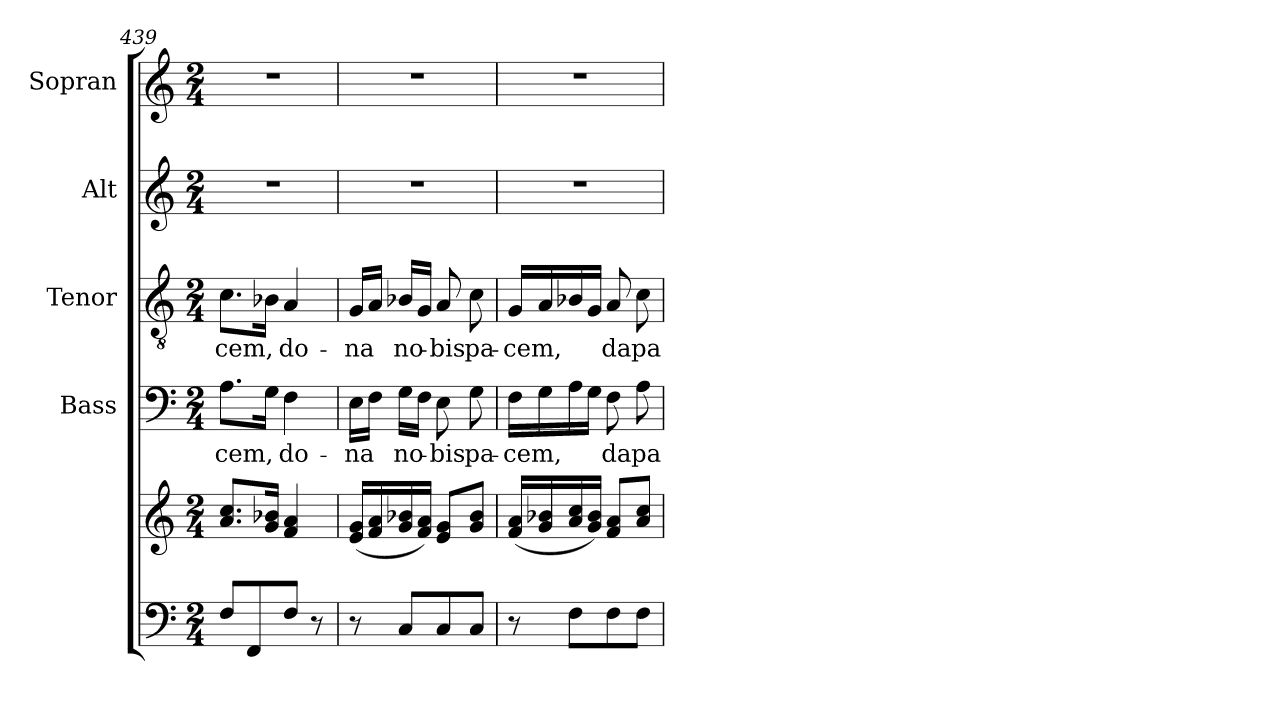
**kern	**kern	**kern	**text	**kern	**text	**kern	**kern
*part5	*part5	*part4	*part4	*part3	*part3	*part2	*part1
*staff6	*staff5	*staff4	*staff4	*staff3	*staff3	*staff2	*staff1
*	*	*I"Bass	*	*I"Tenor	*	*I"Alt	*I"Sopran
*	*	*I'B.	*	*I'T.	*	*I'A.	*I'S.
*clefF4	*clefG2	*clefF4	*	*clefGv2	*	*clefG2	*clefG2
*k[]	*k[]	*k[]	*	*k[]	*	*k[]	*k[]
*C:	*C:	*C:	*	*C:	*	*C:	*C:
*M2/4	*M2/4	*M2/4	*	*M2/4	*	*M2/4	*M2/4
=439	=439	=439	=439	=439	=439	=439	=439
!	!	!	!LO:LY:b	!	!LO:LY:b	!	!
8F/L	8.a/ 8.cc/L	8.A\L	-cem,	8.c\L	-cem,	2r	2r
8FF/	.	.	.	.	.	.	.
.	16g/ 16b-X/Jk	16G\Jk	.	16B-X\Jk	.	.	.
!	!	!	!LO:LY:b	!	!LO:LY:b	!	!
8F/J	4f/ 4a/	4F\	do-	4A/	do-	.	.
8r	.	.	.	.	.	.	.
=440	=440	=440	=440	=440	=440	=440	=440
!	!	!	!LO:LY:b	!	!LO:LY:b	!	!
8r	(<16e/ 16g/LL	16E\LL	-na	16G/LL	-na	2r	2r
.	16f/ 16a/	16F\JJ	.	16A/JJ	.	.	.
!	!	!	!LO:LY:b	!	!LO:LY:b	!	!
8C/L	16g/ 16b-X/	16G\LL	no-	16B-X/LL	no-	.	.
.	16f/ 16a/JJ)	16F\JJ	.	16G/JJ	.	.	.
!	!	!	!LO:LY:b	!	!LO:LY:b	!	!
8C/	8e/ 8g/L	8E\	-bis	8A/	-bis	.	.
!	!	!	!LO:LY:b	!	!LO:LY:b	!	!
8C/J	8g/ 8b-/J	8G\	pa-	8c\	pa-	.	.
=441	=441	=441	=441	=441	=441	=441	=441
!	!	!	!LO:LY:b	!	!LO:LY:b	!	!
8r	(<16f/ 16a/LL	16F\LL	-cem,	16G/LL	-cem,	2r	2r
.	16g/ 16b-X/	16G\	.	16A/	.	.	.
8F\L	16a/ 16cc/	16A\	.	16B-X/	.	.	.
.	16g/ 16b-/JJ)	16G\JJ	.	16G/JJ	.	.	.
!	!	!	!LO:LY:b	!	!LO:LY:b	!	!
8F\	8f/ 8a/L	8F\	da	8A/	da	.	.
!	!	!	!LO:LY:b	!	!LO:LY:b	!	!
8F\J	8a/ 8cc/J	8A\	pa-	8c\	pa-	.	.
=	=	=	=	=	=	=	=
*-	*-	*-	*-	*-	*-	*-	*-
